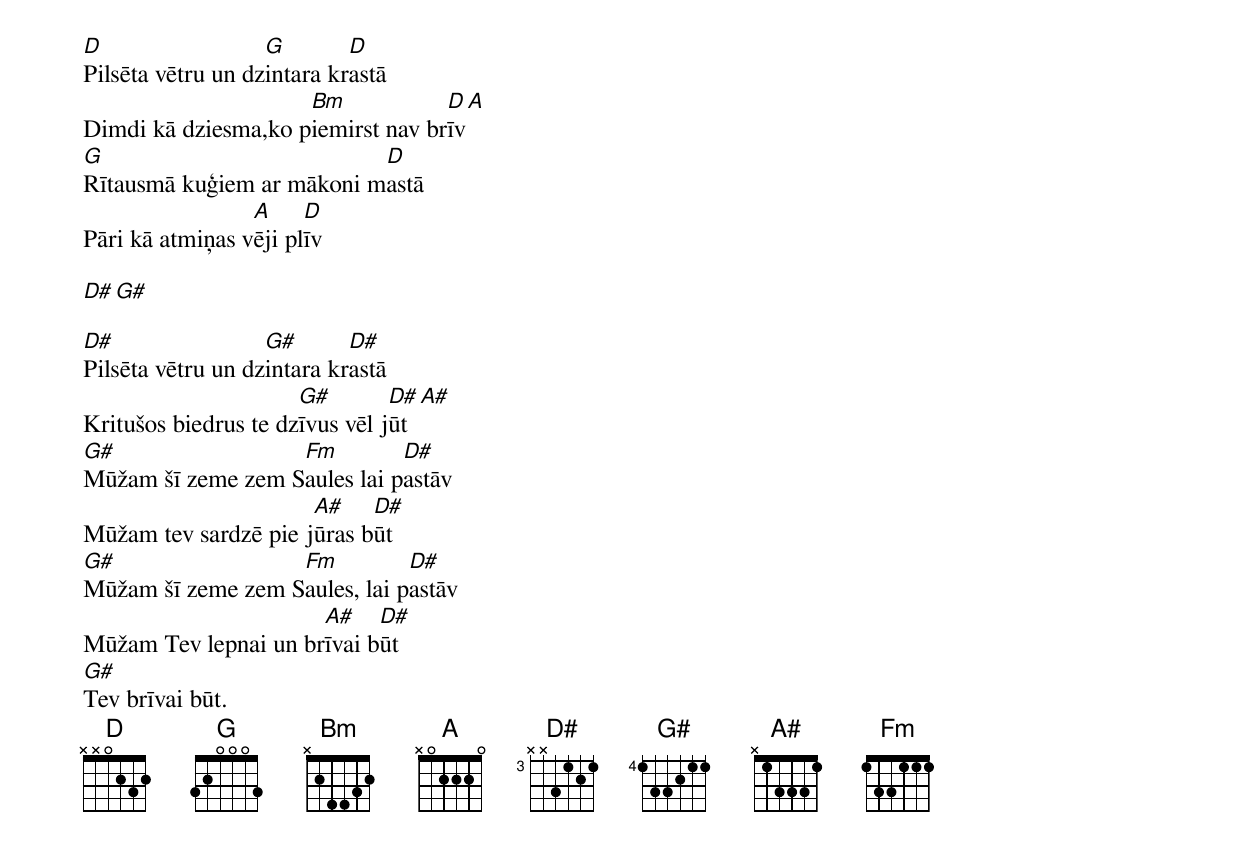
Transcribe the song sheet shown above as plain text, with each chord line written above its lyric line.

D                  G        D
Pilsēta vētru un dzintara krastā
                     Bm            D   A
Dimdi kā dziesma,ko piemirst nav brīv
G                          D
Rītausmā kuģiem ar mākoni mastā
                 A     D
Pāri kā atmiņas vēji plīv

D#  G#

D#                 G#       D#
Pilsēta vētru un dzintara krastā
                      G#        D#   A#
Kritušos biedrus te dzīvus vēl jūt
G#                 Fm         D#
Mūžam šī zeme zem Saules lai pastāv
                      A#    D#
Mūžam tev sardzē pie jūras būt
G#                 Fm          D#
Mūžam šī zeme zem Saules, lai pastāv
                      A#    D#
Mūžam Tev lepnai un brīvai būt
G#
Tev brīvai būt.
